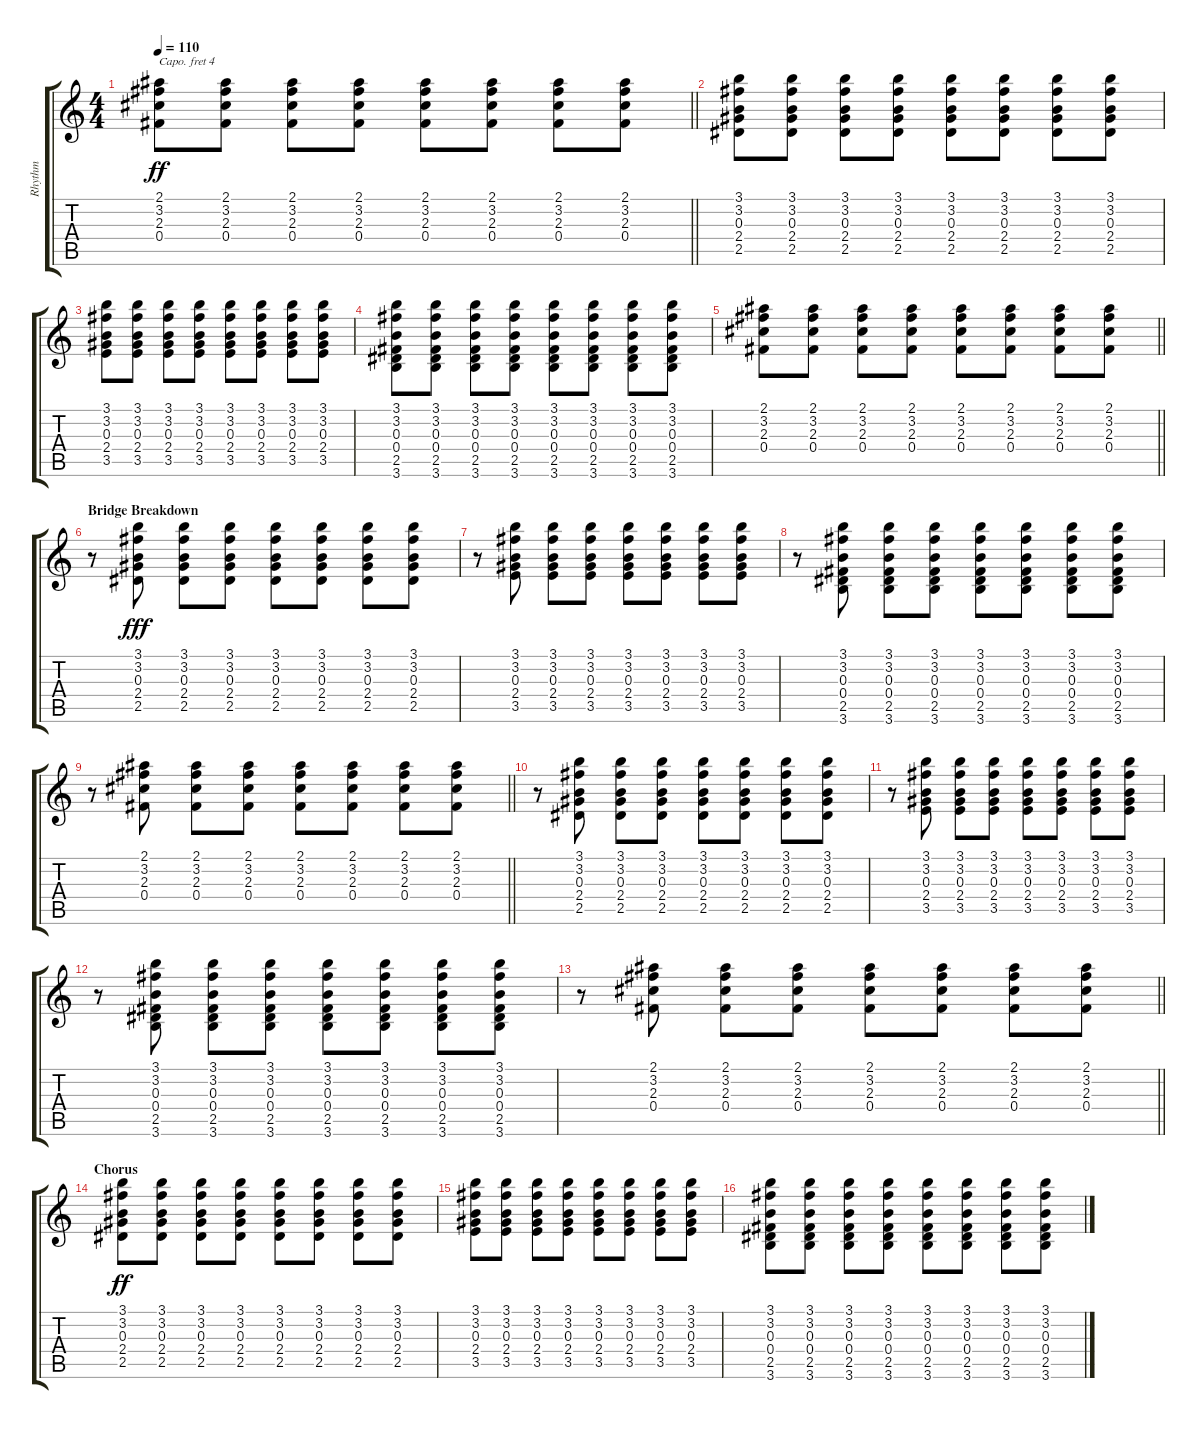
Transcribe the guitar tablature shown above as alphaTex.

\track ("Rhythm" "Rhythm") {instrument acousticguitarsteel}
\staff {score tabs}
\capo 4
\tuning (E4 B3 G3 D3 A2 E2) {hide}
\ts (4 4)
\tempo 110
\clef g2
\barLineRight lightlight
\ks c
(2.1 3.2 2.3 0.4).8{dy ff} (2.1 3.2 2.3 0.4).8 (2.1 3.2 2.3 0.4).8 (2.1 3.2 2.3 0.4).8 (2.1 3.2 2.3 0.4).8 (2.1 3.2 2.3 0.4).8 (2.1 3.2 2.3 0.4).8 (2.1 3.2 2.3 0.4).8 |
(3.1 3.2 0.3 2.4 2.5).8 (3.1 3.2 0.3 2.4 2.5).8 (3.1 3.2 0.3 2.4 2.5).8 (3.1 3.2 0.3 2.4 2.5).8 (3.1 3.2 0.3 2.4 2.5).8 (3.1 3.2 0.3 2.4 2.5).8 (3.1 3.2 0.3 2.4 2.5).8 (3.1 3.2 0.3 2.4 2.5).8 |
(3.1 3.2 0.3 2.4 3.5).8 (3.1 3.2 0.3 2.4 3.5).8 (3.1 3.2 0.3 2.4 3.5).8 (3.1 3.2 0.3 2.4 3.5).8 (3.1 3.2 0.3 2.4 3.5).8 (3.1 3.2 0.3 2.4 3.5).8 (3.1 3.2 0.3 2.4 3.5).8 (3.1 3.2 0.3 2.4 3.5).8 |
(3.1 3.2 0.3 0.4 2.5 3.6).8 (3.1 3.2 0.3 0.4 2.5 3.6).8 (3.1 3.2 0.3 0.4 2.5 3.6).8 (3.1 3.2 0.3 0.4 2.5 3.6).8 (3.1 3.2 0.3 0.4 2.5 3.6).8 (3.1 3.2 0.3 0.4 2.5 3.6).8 (3.1 3.2 0.3 0.4 2.5 3.6).8 (3.1 3.2 0.3 0.4 2.5 3.6).8 |
\barLineRight lightlight
(2.1 3.2 2.3 0.4).8 (2.1 3.2 2.3 0.4).8 (2.1 3.2 2.3 0.4).8 (2.1 3.2 2.3 0.4).8 (2.1 3.2 2.3 0.4).8 (2.1 3.2 2.3 0.4).8 (2.1 3.2 2.3 0.4).8 (2.1 3.2 2.3 0.4).8 |
\section ("" "Bridge Breakdown")
r.8 (3.1 3.2 0.3 2.4 2.5).8{dy fff} (3.1 3.2 0.3 2.4 2.5).8 (3.1 3.2 0.3 2.4 2.5).8 (3.1 3.2 0.3 2.4 2.5).8 (3.1 3.2 0.3 2.4 2.5).8 (3.1 3.2 0.3 2.4 2.5).8 (3.1 3.2 0.3 2.4 2.5).8 |
r.8 (3.1 3.2 0.3 2.4 3.5).8 (3.1 3.2 0.3 2.4 3.5).8 (3.1 3.2 0.3 2.4 3.5).8 (3.1 3.2 0.3 2.4 3.5).8 (3.1 3.2 0.3 2.4 3.5).8 (3.1 3.2 0.3 2.4 3.5).8 (3.1 3.2 0.3 2.4 3.5).8 |
r.8 (3.1 3.2 0.3 0.4 2.5 3.6).8 (3.1 3.2 0.3 0.4 2.5 3.6).8 (3.1 3.2 0.3 0.4 2.5 3.6).8 (3.1 3.2 0.3 0.4 2.5 3.6).8 (3.1 3.2 0.3 0.4 2.5 3.6).8 (3.1 3.2 0.3 0.4 2.5 3.6).8 (3.1 3.2 0.3 0.4 2.5 3.6).8 |
\barLineRight lightlight
r.8 (2.1 3.2 2.3 0.4).8 (2.1 3.2 2.3 0.4).8 (2.1 3.2 2.3 0.4).8 (2.1 3.2 2.3 0.4).8 (2.1 3.2 2.3 0.4).8 (2.1 3.2 2.3 0.4).8 (2.1 3.2 2.3 0.4).8 |
r.8 (3.1 3.2 0.3 2.4 2.5).8 (3.1 3.2 0.3 2.4 2.5).8 (3.1 3.2 0.3 2.4 2.5).8 (3.1 3.2 0.3 2.4 2.5).8 (3.1 3.2 0.3 2.4 2.5).8 (3.1 3.2 0.3 2.4 2.5).8 (3.1 3.2 0.3 2.4 2.5).8 |
r.8 (3.1 3.2 0.3 2.4 3.5).8 (3.1 3.2 0.3 2.4 3.5).8 (3.1 3.2 0.3 2.4 3.5).8 (3.1 3.2 0.3 2.4 3.5).8 (3.1 3.2 0.3 2.4 3.5).8 (3.1 3.2 0.3 2.4 3.5).8 (3.1 3.2 0.3 2.4 3.5).8 |
r.8 (3.1 3.2 0.3 0.4 2.5 3.6).8 (3.1 3.2 0.3 0.4 2.5 3.6).8 (3.1 3.2 0.3 0.4 2.5 3.6).8 (3.1 3.2 0.3 0.4 2.5 3.6).8 (3.1 3.2 0.3 0.4 2.5 3.6).8 (3.1 3.2 0.3 0.4 2.5 3.6).8 (3.1 3.2 0.3 0.4 2.5 3.6).8 |
\barLineRight lightlight
r.8 (2.1 3.2 2.3 0.4).8 (2.1 3.2 2.3 0.4).8 (2.1 3.2 2.3 0.4).8 (2.1 3.2 2.3 0.4).8 (2.1 3.2 2.3 0.4).8 (2.1 3.2 2.3 0.4).8 (2.1 3.2 2.3 0.4).8 |
\section ("" "Chorus")
(3.1 3.2 0.3 2.4 2.5).8{dy ff} (3.1 3.2 0.3 2.4 2.5).8 (3.1 3.2 0.3 2.4 2.5).8 (3.1 3.2 0.3 2.4 2.5).8 (3.1 3.2 0.3 2.4 2.5).8 (3.1 3.2 0.3 2.4 2.5).8 (3.1 3.2 0.3 2.4 2.5).8 (3.1 3.2 0.3 2.4 2.5).8 |
(3.1 3.2 0.3 2.4 3.5).8 (3.1 3.2 0.3 2.4 3.5).8 (3.1 3.2 0.3 2.4 3.5).8 (3.1 3.2 0.3 2.4 3.5).8 (3.1 3.2 0.3 2.4 3.5).8 (3.1 3.2 0.3 2.4 3.5).8 (3.1 3.2 0.3 2.4 3.5).8 (3.1 3.2 0.3 2.4 3.5).8 |
(3.1 3.2 0.3 0.4 2.5 3.6).8 (3.1 3.2 0.3 0.4 2.5 3.6).8 (3.1 3.2 0.3 0.4 2.5 3.6).8 (3.1 3.2 0.3 0.4 2.5 3.6).8 (3.1 3.2 0.3 0.4 2.5 3.6).8 (3.1 3.2 0.3 0.4 2.5 3.6).8 (3.1 3.2 0.3 0.4 2.5 3.6).8 (3.1 3.2 0.3 0.4 2.5 3.6).8
